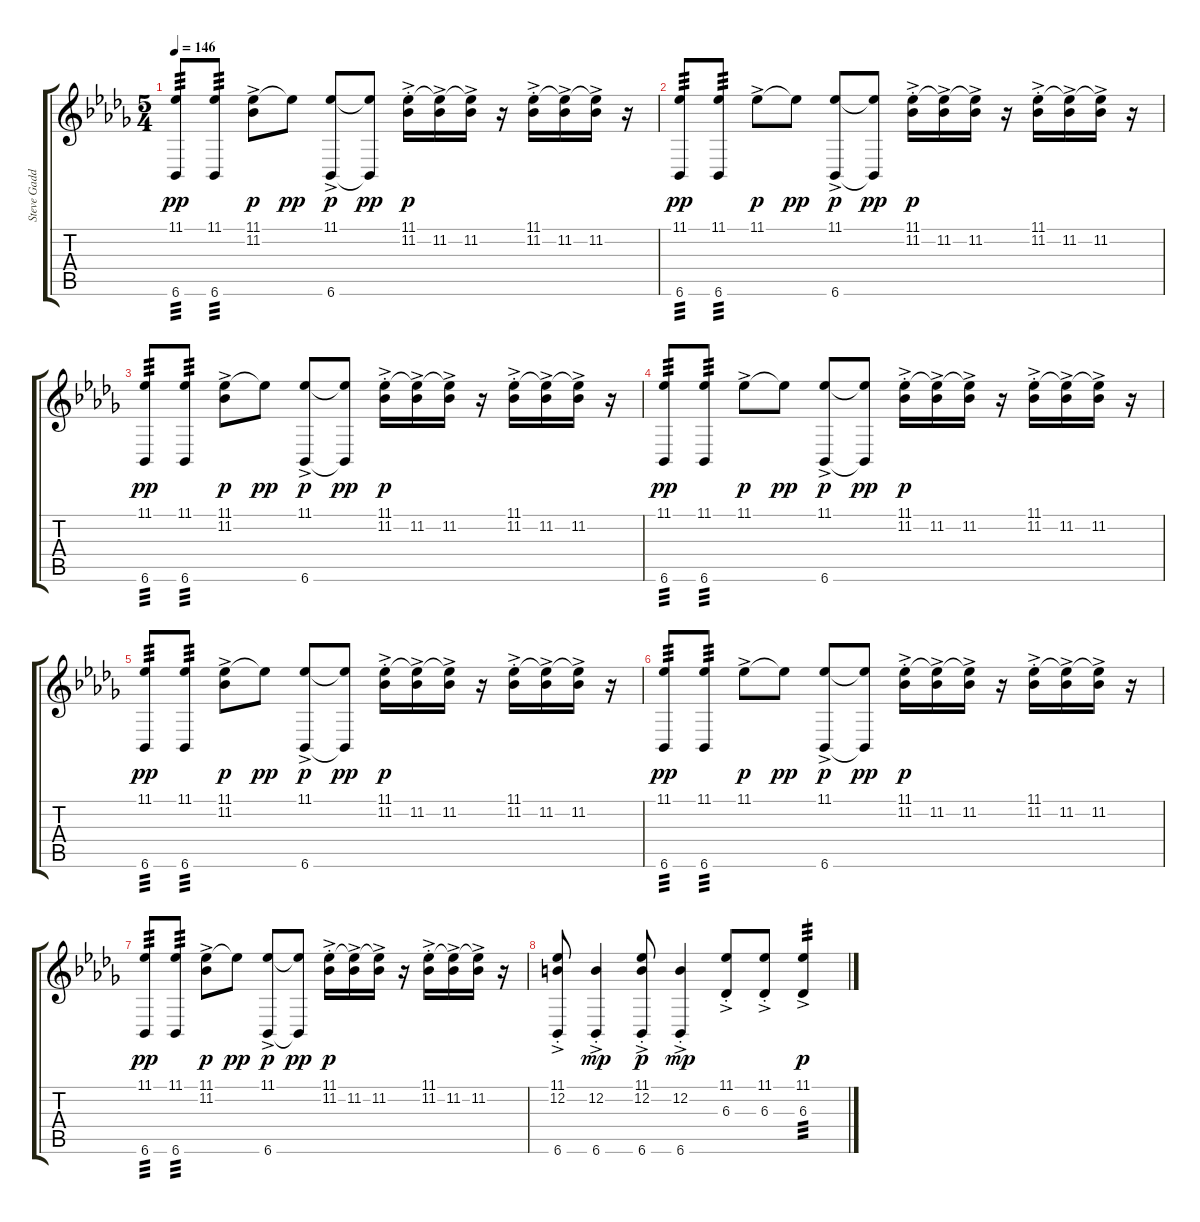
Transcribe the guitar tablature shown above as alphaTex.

\track ("Steve Gadd Drums" "Steve Gadd") {instrument melodictom}
\staff {score tabs}
\tuning (E4 B3 G3 D3 A2 E2) {hide}
\ts (5 4)
\tempo 146
\clef g2
\ks db
(11.1 6.6).8{tp 3 dy pp} (11.1 6.6).8{tp 3} (11.1{ac} 11.2{ac}).8{dy p} 11.1{t}.8{dy pp} (11.1{ac} 6.6{ac}).8{dy p} (11.1{t} 6.6{t}).8{dy pp} (11.1{ac st} 11.2{ac st}).16{dy p} (11.1{t} 11.2{ac}).16 (11.1{t} 11.2{ac}).16 r.16 (11.1{ac st} 11.2{ac st}).16 (11.1{t} 11.2{ac}).16 (11.1{t} 11.2{ac}).16 r.16 |
(11.1 6.6).8{tp 3 dy pp} (11.1 6.6).8{tp 3} 11.1{ac}.8{dy p} 11.1{t}.8{dy pp} (11.1{ac} 6.6{ac}).8{dy p} (11.1{t} 6.6{t}).8{dy pp} (11.1{ac st} 11.2{ac st}).16{dy p} (11.1{t} 11.2{ac}).16 (11.1{t} 11.2{ac}).16 r.16 (11.1{ac st} 11.2{ac st}).16 (11.1{t} 11.2{ac}).16 (11.1{t} 11.2{ac}).16 r.16 |
(11.1 6.6).8{tp 3 dy pp} (11.1 6.6).8{tp 3} (11.1{ac} 11.2{ac}).8{dy p} 11.1{t}.8{dy pp} (11.1{ac} 6.6{ac}).8{dy p} (11.1{t} 6.6{t}).8{dy pp} (11.1{ac st} 11.2{ac st}).16{dy p} (11.1{t} 11.2{ac}).16 (11.1{t} 11.2{ac}).16 r.16 (11.1{ac st} 11.2{ac st}).16 (11.1{t} 11.2{ac}).16 (11.1{t} 11.2{ac}).16 r.16 |
(11.1 6.6).8{tp 3 dy pp} (11.1 6.6).8{tp 3} 11.1{ac}.8{dy p} 11.1{t}.8{dy pp} (11.1{ac} 6.6{ac}).8{dy p} (11.1{t} 6.6{t}).8{dy pp} (11.1{ac st} 11.2{ac st}).16{dy p} (11.1{t} 11.2{ac}).16 (11.1{t} 11.2{ac}).16 r.16 (11.1{ac st} 11.2{ac st}).16 (11.1{t} 11.2{ac}).16 (11.1{t} 11.2{ac}).16 r.16 |
(11.1 6.6).8{tp 3 dy pp} (11.1 6.6).8{tp 3} (11.1{ac} 11.2{ac}).8{dy p} 11.1{t}.8{dy pp} (11.1{ac} 6.6{ac}).8{dy p} (11.1{t} 6.6{t}).8{dy pp} (11.1{ac st} 11.2{ac st}).16{dy p} (11.1{t} 11.2{ac}).16 (11.1{t} 11.2{ac}).16 r.16 (11.1{ac st} 11.2{ac st}).16 (11.1{t} 11.2{ac}).16 (11.1{t} 11.2{ac}).16 r.16 |
(11.1 6.6).8{tp 3 dy pp} (11.1 6.6).8{tp 3} 11.1{ac}.8{dy p} 11.1{t}.8{dy pp} (11.1{ac} 6.6{ac}).8{dy p} (11.1{t} 6.6{t}).8{dy pp} (11.1{ac st} 11.2{ac st}).16{dy p} (11.1{t} 11.2{ac}).16 (11.1{t} 11.2{ac}).16 r.16 (11.1{ac st} 11.2{ac st}).16 (11.1{t} 11.2{ac}).16 (11.1{t} 11.2{ac}).16 r.16 |
(11.1 6.6).8{tp 3 dy pp} (11.1 6.6).8{tp 3} (11.1{ac} 11.2{ac}).8{dy p} 11.1{t}.8{dy pp} (11.1{ac} 6.6{ac}).8{dy p} (11.1{t} 6.6{t}).8{dy pp} (11.1{ac st} 11.2{ac st}).16{dy p} (11.1{t} 11.2{ac}).16 (11.1{t} 11.2{ac}).16 r.16 (11.1{ac st} 11.2{ac st}).16 (11.1{t} 11.2{ac}).16 (11.1{t} 11.2{ac}).16 r.16 |
(11.1{ac st} 12.2{ac st} 6.6{ac st}).8 (12.2{ac st} 6.6{ac st}).4{dy mp} (11.1{ac st} 12.2{ac st} 6.6{ac st}).8{dy p} (12.2{ac st} 6.6{ac st}).4{dy mp} (11.1{ac st} 6.3{ac st}).8 (11.1{ac st} 6.3{ac st}).8 (11.1{ac} 6.3{ac}).4{tp 3 dy p}
